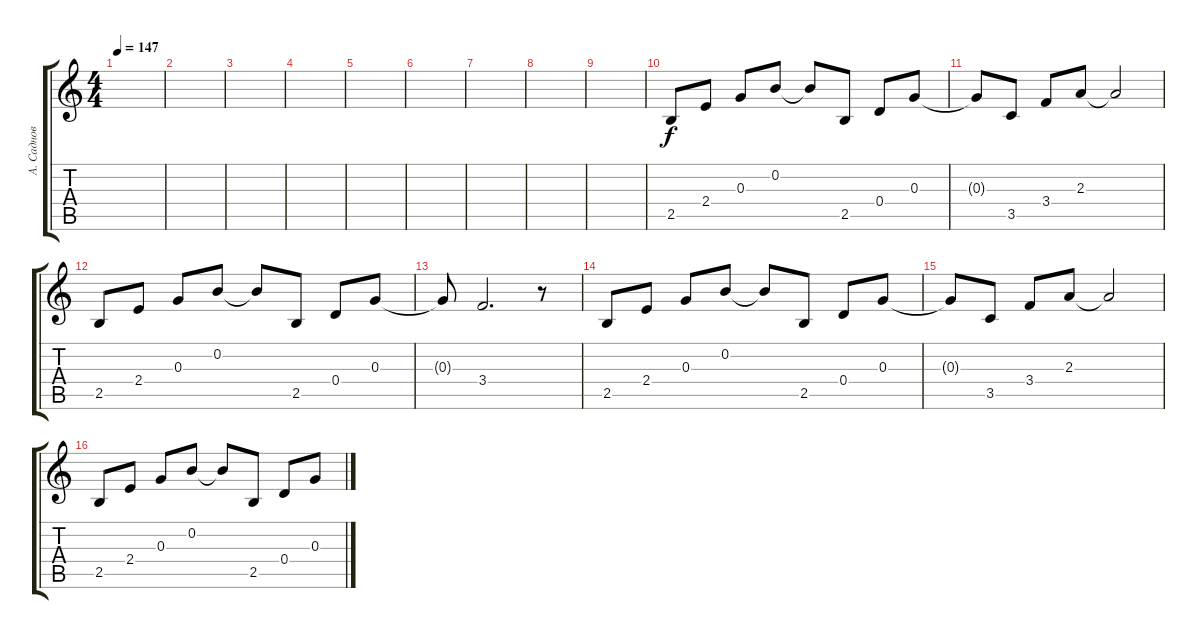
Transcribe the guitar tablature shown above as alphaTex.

\track ("А. Саднов" "А. Саднов") {instrument overdrivenguitar}
\staff {score tabs}
\tuning (E4 B3 G3 D3 A2 E2) {hide}
\ts (4 4)
\tempo 147
\clef g2
\ks c
|
|
|
|
|
|
|
|
|
2.5.8 2.4.8 0.3.8 0.2.8 0.2{t}.8 2.5.8 0.4.8 0.3.8 |
0.3{t}.8 3.5.8 3.4.8 2.3.8 2.3{t}.2 |
2.5.8 2.4.8 0.3.8 0.2.8 0.2{t}.8 2.5.8 0.4.8 0.3.8 |
0.3{t}.8 3.4.2{d} r.8 |
2.5.8 2.4.8 0.3.8 0.2.8 0.2{t}.8 2.5.8 0.4.8 0.3.8 |
0.3{t}.8 3.5.8 3.4.8 2.3.8 2.3{t}.2 |
2.5.8 2.4.8 0.3.8 0.2.8 0.2{t}.8 2.5.8 0.4.8 0.3.8
